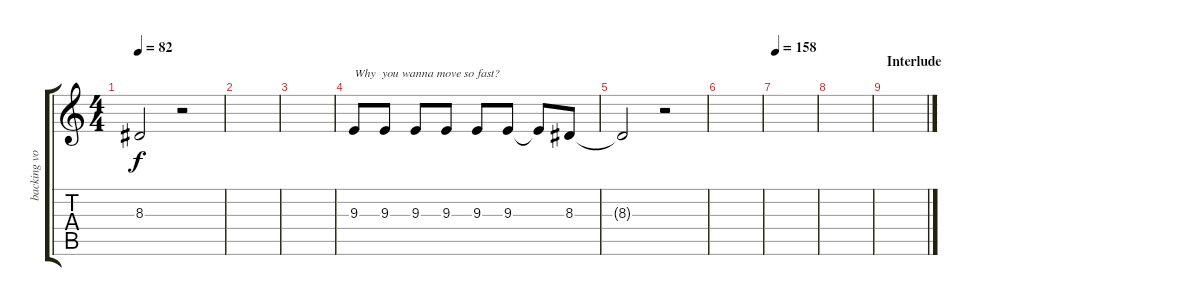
\track ("backing vocals" "backing vo") {instrument voiceoohs}
\staff {score tabs}
\tuning (E4 B3 G3 D3 A2 E2) {hide}
\ts (4 4)
\tempo 82
\clef g2
\ks c
8.3{t}.2{dy f} r.2 |
|
|
9.3.8{txt "Why  you wanna move so fast?"} 9.3.8 9.3.8 9.3.8 9.3.8 9.3.8 9.3{t}.8 8.3.8 |
8.3{t}.2 r.2 |
|
\tempo 158
|
|
\section ("" "Interlude")
